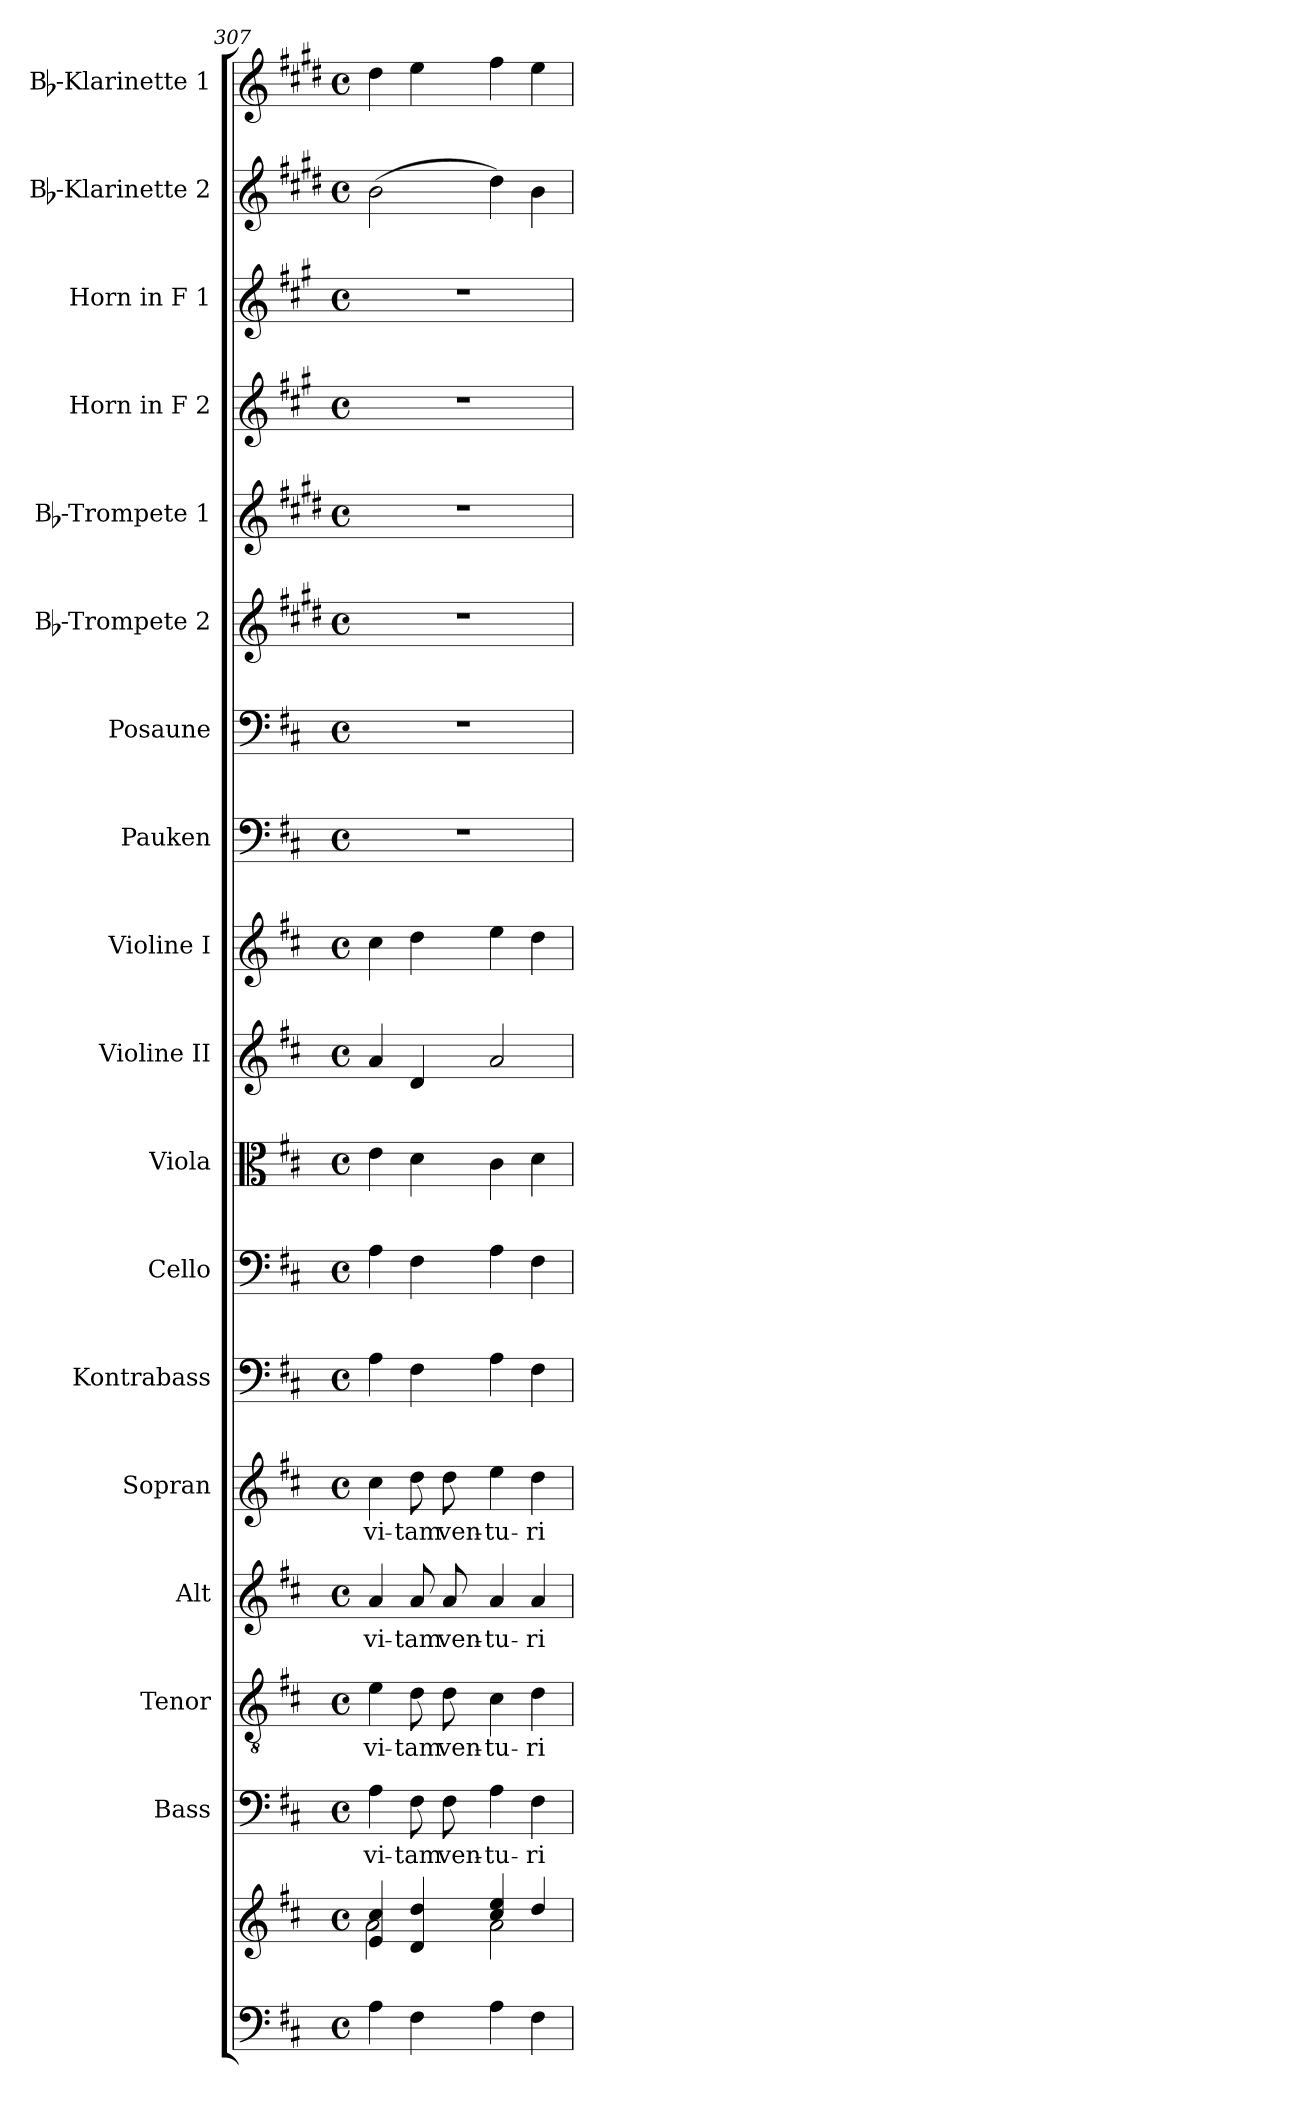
**kern	**kern	**kern	**text	**kern	**text	**kern	**text	**kern	**text	**kern	**kern	**kern	**kern	**kern	**kern	**kern	**kern	**kern	**kern	**kern	**kern	**kern
*part18	*part18	*part17	*part17	*part16	*part16	*part15	*part15	*part14	*part14	*part13	*part12	*part11	*part10	*part9	*part8	*part7	*part6	*part5	*part4	*part3	*part2	*part1
*staff19	*staff18	*staff17	*staff17	*staff16	*staff16	*staff15	*staff15	*staff14	*staff14	*staff13	*staff12	*staff11	*staff10	*staff9	*staff8	*staff7	*staff6	*staff5	*staff4	*staff3	*staff2	*staff1
*	*	*I"Bass	*	*I"Tenor	*	*I"Alt	*	*I"Sopran	*	*I"Kontrabass	*I"Cello	*I"Viola	*I"Violine II	*I"Violine I	*I"Pauken	*I"Posaune	*I"Bb-Trompete 2	*I"Bb-Trompete 1	*I"Horn in F 2	*I"Horn in F 1	*I"Bb-Klarinette 2	*I"Bb-Klarinette 1
*	*	*I'B.	*	*I'T.	*	*I'A.	*	*I'S.	*	*I'Kb.	*	*I'Vla.	*I'Vl. II	*I'Vl. I	*I'Pk.	*I'Pos.	*I'Bb Trp. 2	*I'Bb Trp. 1	*	*	*I'Bb Kl. 2	*I'Bb Kl. 1
*clefF4	*clefG2	*clefF4	*	*clefGv2	*	*clefG2	*	*clefG2	*	*clefF4	*clefF4	*clefC3	*clefG2	*clefG2	*clefF4	*clefF4	*clefG2	*clefG2	*clefG2	*clefG2	*clefG2	*clefG2
*	*	*	*	*	*	*	*	*	*	*ITrd7c12	*	*	*	*	*	*	*ITrd1c2	*ITrd1c2	*ITrd4c7	*ITrd4c7	*ITrd1c2	*ITrd1c2
*k[f#c#]	*k[f#c#]	*k[f#c#]	*	*k[f#c#]	*	*k[f#c#]	*	*k[f#c#]	*	*k[f#c#]	*k[f#c#]	*k[f#c#]	*k[f#c#]	*k[f#c#]	*k[f#c#]	*k[f#c#]	*k[f#c#]	*k[f#c#]	*k[f#c#]	*k[f#c#]	*k[f#c#]	*k[f#c#]
*D:	*D:	*D:	*	*D:	*	*D:	*	*D:	*	*D:	*D:	*D:	*D:	*D:	*D:	*D:	*D:	*D:	*D:	*D:	*D:	*D:
*M4/4	*M4/4	*M4/4	*	*M4/4	*	*M4/4	*	*M4/4	*	*M4/4	*M4/4	*M4/4	*M4/4	*M4/4	*M4/4	*M4/4	*M4/4	*M4/4	*M4/4	*M4/4	*M4/4	*M4/4
*met(c)	*met(c)	*met(c)	*	*met(c)	*	*met(c)	*	*met(c)	*	*met(c)	*met(c)	*met(c)	*met(c)	*met(c)	*met(c)	*met(c)	*met(c)	*met(c)	*met(c)	*met(c)	*met(c)	*met(c)
=307	=307	=307	=307	=307	=307	=307	=307	=307	=307	=307	=307	=307	=307	=307	=307	=307	=307	=307	=307	=307	=307	=307
*	*^	*	*	*	*	*	*	*	*	*	*	*	*	*	*	*	*	*	*	*	*	*
!	!	!	!	!LO:LY:b	!	!LO:LY:b	!	!LO:LY:b	!	!LO:LY:b	!	!	!	!	!	!	!	!	!	!	!	!	!
4A\	4e/ 4cc#/	2a\	4A\	vi-	4e\	vi-	4a/	vi-	4cc#\	vi-	4AA\	4A\	4e\	4a/	4cc#\	1r	1r	1r	1r	1r	1r	(>2a\	4cc#\
!	!	!	!	!LO:LY:b	!	!LO:LY:b	!	!LO:LY:b	!	!LO:LY:b	!	!	!	!	!	!	!	!	!	!	!	!	!
4F#\	4d/ 4dd/	.	8F#\	-tam	8d\	-tam	8a/	-tam	8dd\	-tam	4FF#\	4F#\	4d\	4d/	4dd\	.	.	.	.	.	.	.	4dd\
!	!	!	!	!LO:LY:b	!	!LO:LY:b	!	!LO:LY:b	!	!LO:LY:b	!	!	!	!	!	!	!	!	!	!	!	!	!
.	.	.	8F#\	ven-	8d\	ven-	8a/	ven-	8dd\	ven-	.	.	.	.	.	.	.	.	.	.	.	.	.
!	!	!	!	!LO:LY:b	!	!LO:LY:b	!	!LO:LY:b	!	!LO:LY:b	!	!	!	!	!	!	!	!	!	!	!	!	!
4A\	4cc#/ 4ee/	2a\	4A\	-tu-	4c#\	-tu-	4a/	-tu-	4ee\	-tu-	4AA\	4A\	4c#\	2a/	4ee\	.	.	.	.	.	.	4cc#\)	4ee\
!	!	!	!	!LO:LY:b	!	!LO:LY:b	!	!LO:LY:b	!	!LO:LY:b	!	!	!	!	!	!	!	!	!	!	!	!	!
4F#\	4dd/	.	4F#\	-ri	4d\	-ri	4a/	-ri	4dd\	-ri	4FF#\	4F#\	4d\	.	4dd\	.	.	.	.	.	.	4a\	4dd\
*	*v	*v	*	*	*	*	*	*	*	*	*	*	*	*	*	*	*	*	*	*	*	*	*
=	=	=	=	=	=	=	=	=	=	=	=	=	=	=	=	=	=	=	=	=	=	=
*-	*-	*-	*-	*-	*-	*-	*-	*-	*-	*-	*-	*-	*-	*-	*-	*-	*-	*-	*-	*-	*-	*-
